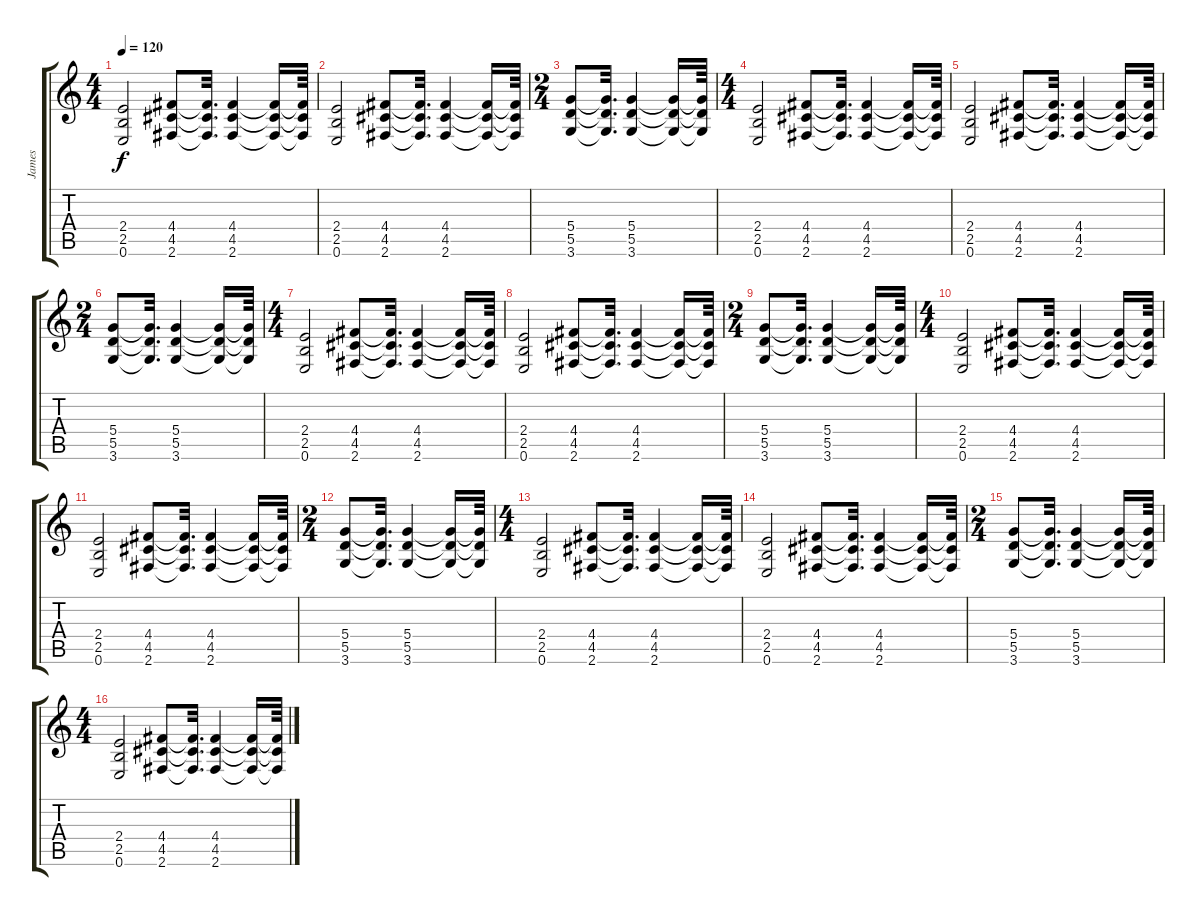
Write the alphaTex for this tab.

\track ("James" "James") {instrument distortionguitar}
\staff {score tabs}
\tuning (E4 B3 G3 D3 A2 E2) {hide}
\ts (4 4)
\tempo 120
\clef g2
\ks c
(2.4 2.5 0.6).2{dy f} (4.4 4.5 2.6).8 (4.4{t} 4.5{t} 2.6{t}).32{d} (4.4 4.5 2.6).4 (4.4{t} 4.5{t} 2.6{t}).16 (4.4{t} 4.5{t} 2.6{t}).64 |
(2.4 2.5 0.6).2 (4.4 4.5 2.6).8 (4.4{t} 4.5{t} 2.6{t}).32{d} (4.4 4.5 2.6).4 (4.4{t} 4.5{t} 2.6{t}).16 (4.4{t} 4.5{t} 2.6{t}).64 |
\ts (2 4)
(5.4 5.5 3.6).8 (5.4{t} 5.5{t} 3.6{t}).32{d} (5.4 5.5 3.6).4 (5.4{t} 5.5{t} 3.6{t}).16 (5.4{t} 5.5{t} 3.6{t}).64 |
\ts (4 4)
(2.4 2.5 0.6).2 (4.4 4.5 2.6).8 (4.4{t} 4.5{t} 2.6{t}).32{d} (4.4 4.5 2.6).4 (4.4{t} 4.5{t} 2.6{t}).16 (4.4{t} 4.5{t} 2.6{t}).64 |
(2.4 2.5 0.6).2 (4.4 4.5 2.6).8 (4.4{t} 4.5{t} 2.6{t}).32{d} (4.4 4.5 2.6).4 (4.4{t} 4.5{t} 2.6{t}).16 (4.4{t} 4.5{t} 2.6{t}).64 |
\ts (2 4)
(5.4 5.5 3.6).8 (5.4{t} 5.5{t} 3.6{t}).32{d} (5.4 5.5 3.6).4 (5.4{t} 5.5{t} 3.6{t}).16 (5.4{t} 5.5{t} 3.6{t}).64 |
\ts (4 4)
(2.4 2.5 0.6).2 (4.4 4.5 2.6).8 (4.4{t} 4.5{t} 2.6{t}).32{d} (4.4 4.5 2.6).4 (4.4{t} 4.5{t} 2.6{t}).16 (4.4{t} 4.5{t} 2.6{t}).64 |
(2.4 2.5 0.6).2 (4.4 4.5 2.6).8 (4.4{t} 4.5{t} 2.6{t}).32{d} (4.4 4.5 2.6).4 (4.4{t} 4.5{t} 2.6{t}).16 (4.4{t} 4.5{t} 2.6{t}).64 |
\ts (2 4)
(5.4 5.5 3.6).8 (5.4{t} 5.5{t} 3.6{t}).32{d} (5.4 5.5 3.6).4 (5.4{t} 5.5{t} 3.6{t}).16 (5.4{t} 5.5{t} 3.6{t}).64 |
\ts (4 4)
(2.4 2.5 0.6).2 (4.4 4.5 2.6).8 (4.4{t} 4.5{t} 2.6{t}).32{d} (4.4 4.5 2.6).4 (4.4{t} 4.5{t} 2.6{t}).16 (4.4{t} 4.5{t} 2.6{t}).64 |
(2.4 2.5 0.6).2 (4.4 4.5 2.6).8 (4.4{t} 4.5{t} 2.6{t}).32{d} (4.4 4.5 2.6).4 (4.4{t} 4.5{t} 2.6{t}).16 (4.4{t} 4.5{t} 2.6{t}).64 |
\ts (2 4)
(5.4 5.5 3.6).8 (5.4{t} 5.5{t} 3.6{t}).32{d} (5.4 5.5 3.6).4 (5.4{t} 5.5{t} 3.6{t}).16 (5.4{t} 5.5{t} 3.6{t}).64 |
\ts (4 4)
(2.4 2.5 0.6).2 (4.4 4.5 2.6).8 (4.4{t} 4.5{t} 2.6{t}).32{d} (4.4 4.5 2.6).4 (4.4{t} 4.5{t} 2.6{t}).16 (4.4{t} 4.5{t} 2.6{t}).64 |
(2.4 2.5 0.6).2 (4.4 4.5 2.6).8 (4.4{t} 4.5{t} 2.6{t}).32{d} (4.4 4.5 2.6).4 (4.4{t} 4.5{t} 2.6{t}).16 (4.4{t} 4.5{t} 2.6{t}).64 |
\ts (2 4)
(5.4 5.5 3.6).8 (5.4{t} 5.5{t} 3.6{t}).32{d} (5.4 5.5 3.6).4 (5.4{t} 5.5{t} 3.6{t}).16 (5.4{t} 5.5{t} 3.6{t}).64 |
\ts (4 4)
(2.4 2.5 0.6).2 (4.4 4.5 2.6).8 (4.4{t} 4.5{t} 2.6{t}).32{d} (4.4 4.5 2.6).4 (4.4{t} 4.5{t} 2.6{t}).16 (4.4{t} 4.5{t} 2.6{t}).64
